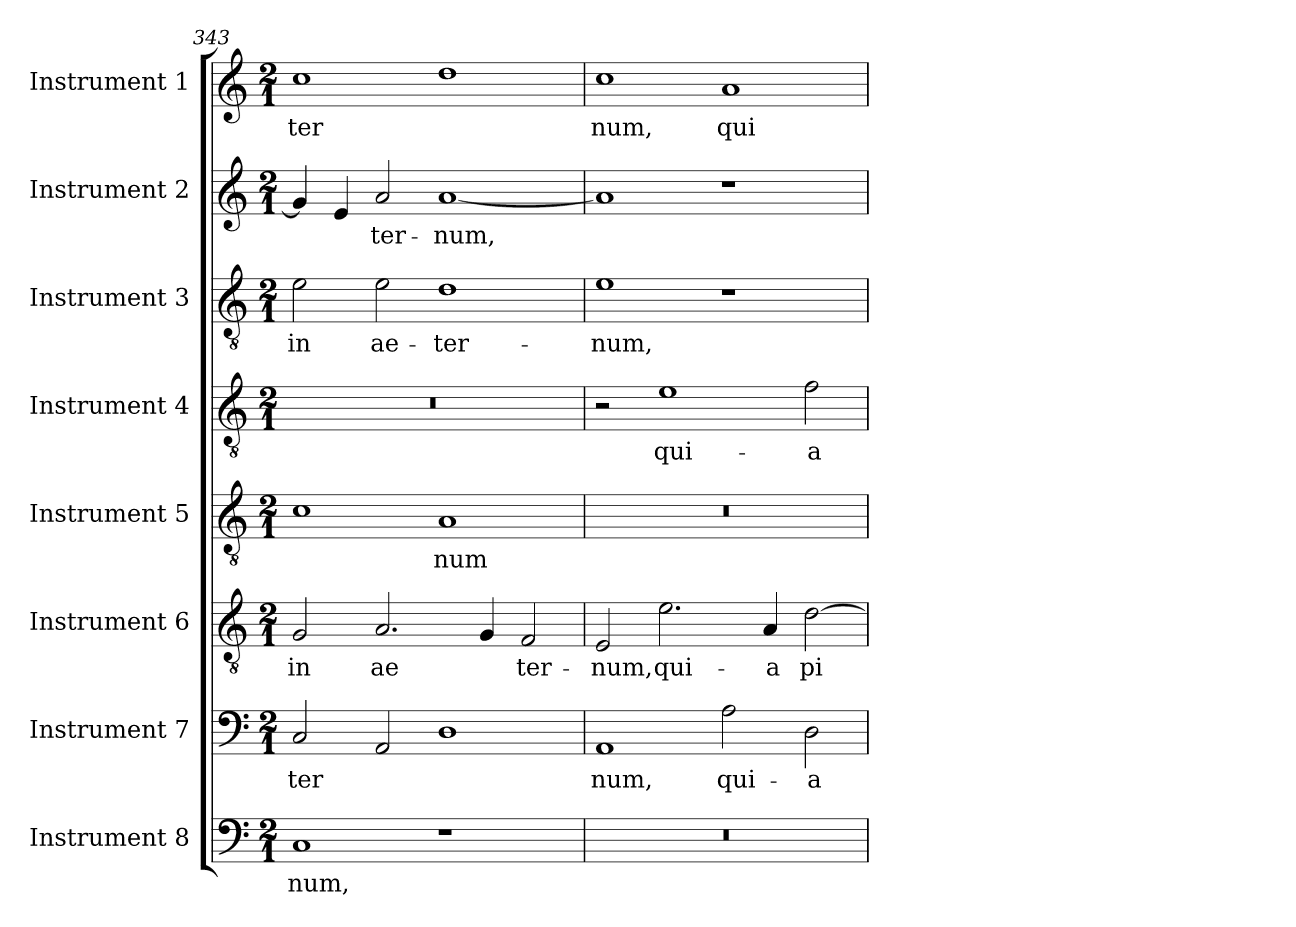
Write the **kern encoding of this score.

**kern	**text	**kern	**text	**kern	**text	**kern	**text	**kern	**text	**kern	**text	**kern	**text	**kern	**text
*part8	*part8	*part7	*part7	*part6	*part6	*part5	*part5	*part4	*part4	*part3	*part3	*part2	*part2	*part1	*part1
*staff8	*staff8	*staff7	*staff7	*staff6	*staff6	*staff5	*staff5	*staff4	*staff4	*staff3	*staff3	*staff2	*staff2	*staff1	*staff1
*I"Instrument 8	*	*I"Instrument 7	*	*I"Instrument 6	*	*I"Instrument 5	*	*I"Instrument 4	*	*I"Instrument 3	*	*I"Instrument 2	*	*I"Instrument 1	*
*clefF4	*	*clefF4	*	*clefGv2	*	*clefGv2	*	*clefGv2	*	*clefGv2	*	*clefG2	*	*clefG2	*
*k[]	*	*k[]	*	*k[]	*	*k[]	*	*k[]	*	*k[]	*	*k[]	*	*k[]	*
*C:	*	*C:	*	*C:	*	*C:	*	*C:	*	*C:	*	*C:	*	*C:	*
*M2/1	*	*M2/1	*	*M2/1	*	*M2/1	*	*M2/1	*	*M2/1	*	*M2/1	*	*M2/1	*
=343	=343	=343	=343	=343	=343	=343	=343	=343	=343	=343	=343	=343	=343	=343	=343
!	!LO:LY:b:cj	!	!LO:LY:b:cj	!	!LO:LY:b:cj	!	!LO:LY:b:cj	!	!	!	!LO:LY:b:cj	!	!LO:LY:b:cj	!	!LO:LY:b:cj
1C	-num,	2C/	-ter-	2G/	in	1c	--	0r	.	2e\	in	4g/]	--	1cc	-ter-
!	!	!	!	!	!	!	!	!	!	!	!	!	!LO:LY:b:cj	!	!
.	.	.	.	.	.	.	.	.	.	.	.	4e/	--	.	.
!	!	!	!LO:LY:b:cj	!	!LO:LY:b:cj	!	!	!	!	!	!LO:LY:b:cj	!	!LO:LY:b:cj	!	!
.	.	2AA/	--	2.A/	ae-	.	.	.	.	2e\	ae-	2a/	-ter-	.	.
!	!	!	!LO:LY:b:cj	!	!	!	!LO:LY:b:cj	!	!	!	!LO:LY:b:cj	!	!LO:LY:b:cj	!	!LO:LY:b:cj
1r	.	1D	--	.	.	1A	-num	.	.	1d	-ter-	[<1a	-num,	1dd	--
!	!	!	!	!	!LO:LY:b:cj	!	!	!	!	!	!	!	!	!	!
.	.	.	.	4G/	--	.	.	.	.	.	.	.	.	.	.
!	!	!	!	!	!LO:LY:b:cj	!	!	!	!	!	!	!	!	!	!
.	.	.	.	2F/	-ter-	.	.	.	.	.	.	.	.	.	.
=344	=344	=344	=344	=344	=344	=344	=344	=344	=344	=344	=344	=344	=344	=344	=344
!	!	!	!LO:LY:b:cj	!	!LO:LY:b:cj	!	!	!	!	!	!LO:LY:b:cj	!	!LO:LY:b:cj	!	!LO:LY:b:cj
0r	.	1AA	-num,	2E/	-num,	0r	.	2r	.	1e	-num,	1a]	.	1cc	-num,
!	!	!	!	!	!LO:LY:b:cj	!	!	!	!LO:LY:b:cj	!	!	!	!	!	!
.	.	.	.	2.e\	qui-	.	.	1e	qui-	.	.	.	.	.	.
!	!	!	!LO:LY:b:cj	!	!	!	!	!	!	!	!	!	!	!	!LO:LY:b:cj
.	.	2A\	qui-	.	.	.	.	.	.	1r	.	1r	.	1a	qui-
!	!	!	!	!	!LO:LY:b:cj	!	!	!	!	!	!	!	!	!	!
.	.	.	.	4A/	-a	.	.	.	.	.	.	.	.	.	.
!	!	!	!LO:LY:b:cj	!	!LO:LY:b:cj	!	!	!	!LO:LY:b:cj	!	!	!	!	!	!
.	.	2D\	-a	[>2d\	pi-	.	.	2f\	-a	.	.	.	.	.	.
=	=	=	=	=	=	=	=	=	=	=	=	=	=	=	=
*-	*-	*-	*-	*-	*-	*-	*-	*-	*-	*-	*-	*-	*-	*-	*-
